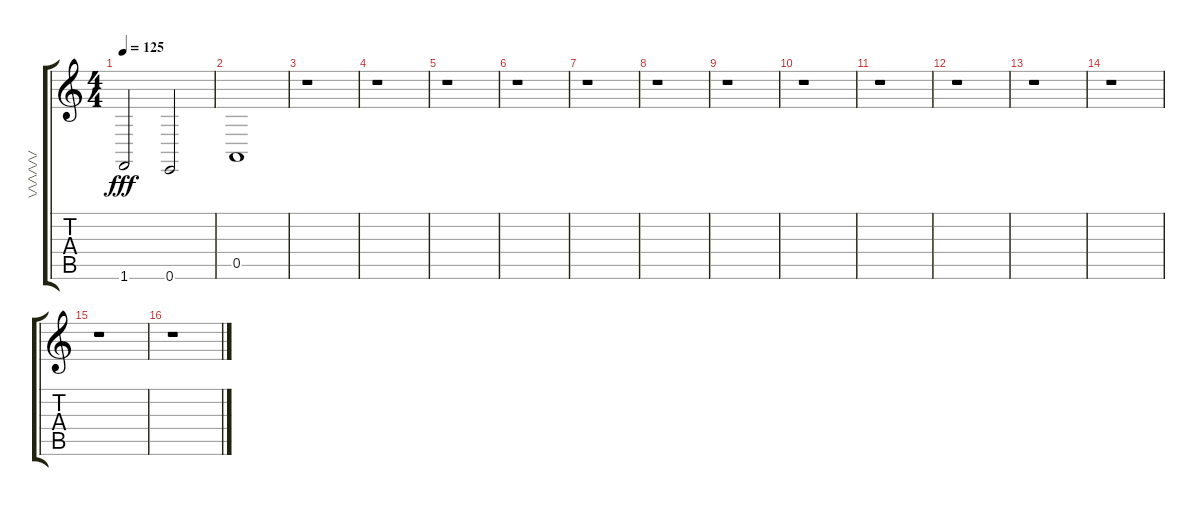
\track ("\\/\\/\\/\\/\\/\\/\\/\\/" "\\/\\/\\/\\/\\/") {instrument lead2sawtooth}
\staff {score tabs}
\tuning (E4 B3 G3 D3 A2 E2) {hide}
\ts (4 4)
\tempo 125
\clef g2
\ks c
1.6.2{dy fff} 0.6.2 |
0.5.1 |
r.1 |
r.1 |
r.1 |
r.1 |
r.1 |
r.1 |
r.1 |
r.1 |
r.1 |
r.1 |
r.1 |
r.1 |
r.1 |
r.1
